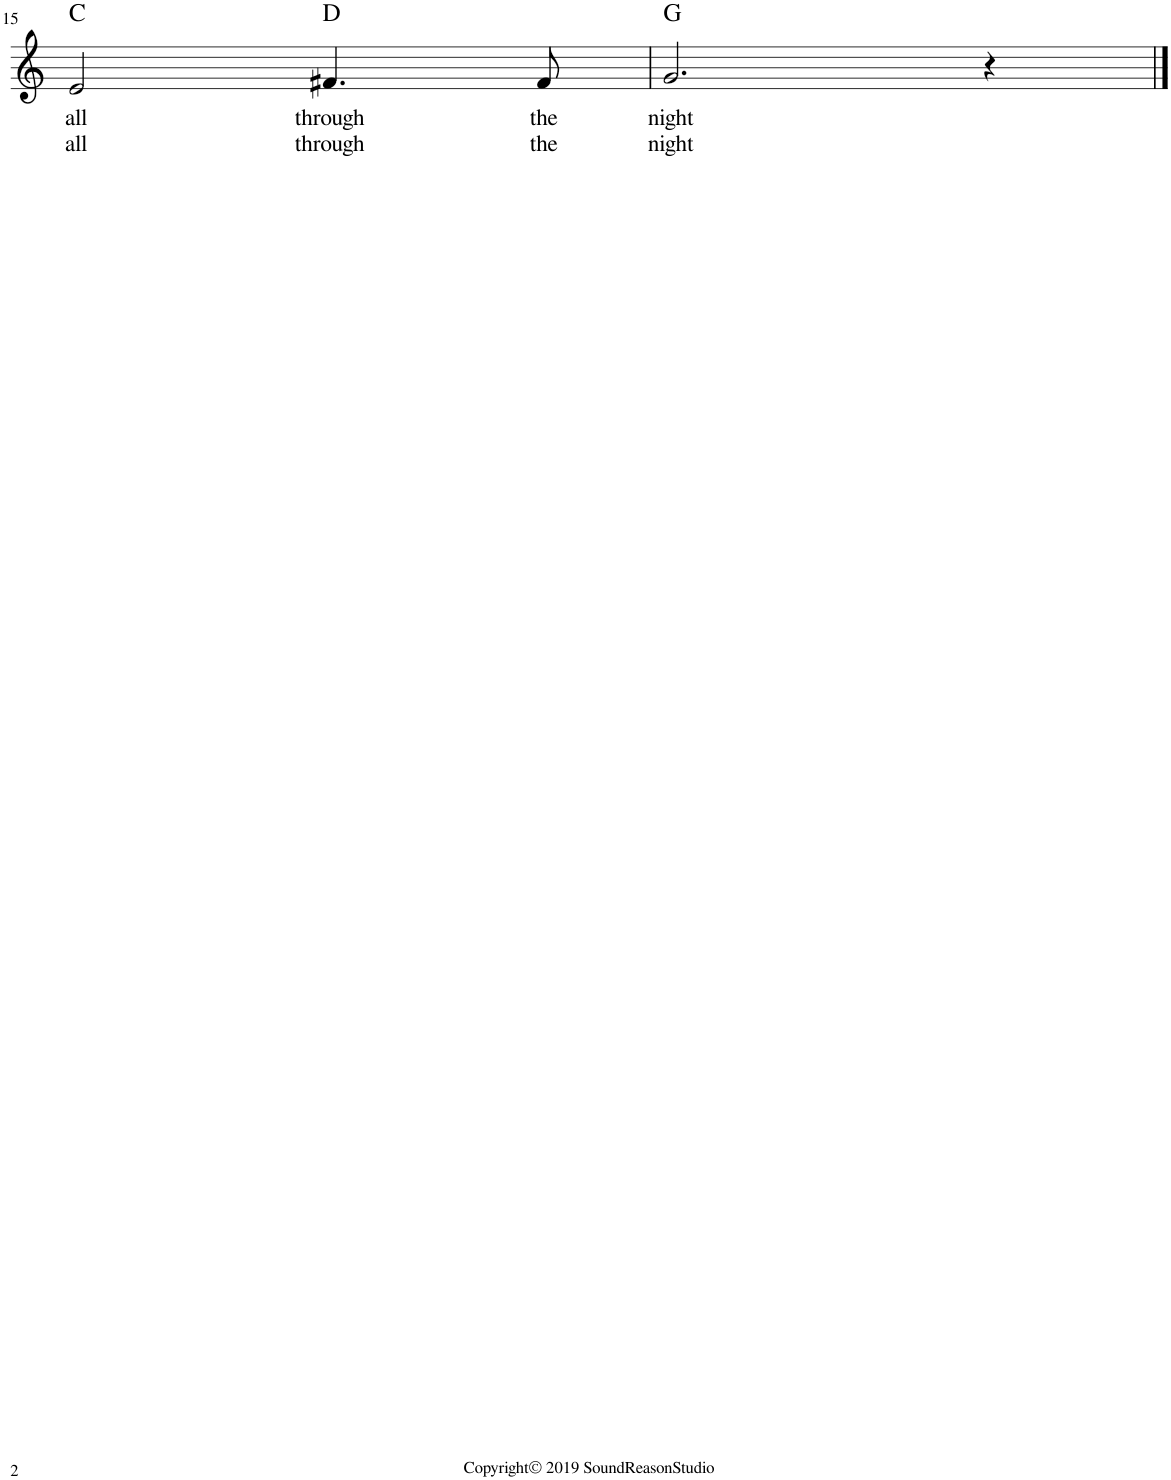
**kern	**text	**text	**harte
*part1	*part1	*part1	*part1
*staff1	*staff1	*staff1	*
*I"Piano	*	*	*
*I'Pno.	*	*	*
!!LO:PB:g=z
*clefG2	*	*	*
*k[]	*	*	*
*M4/4	*	*	*
=15	=15	=15	=15
!	!LO:LY:b	!LO:LY:b	!
2e/	all	all	C:maj
!	!LO:LY:b	!LO:LY:b	!
4.f#X/	through	through	D:maj
!	!LO:LY:b	!LO:LY:b	!
8f#/	the	the	.
=16	=16	=16	=16
!	!LO:LY:b	!LO:LY:b	!
2.g/	night	night	G:maj
4r	.	.	.
==	==	==	==
*-	*-	*-	*-
